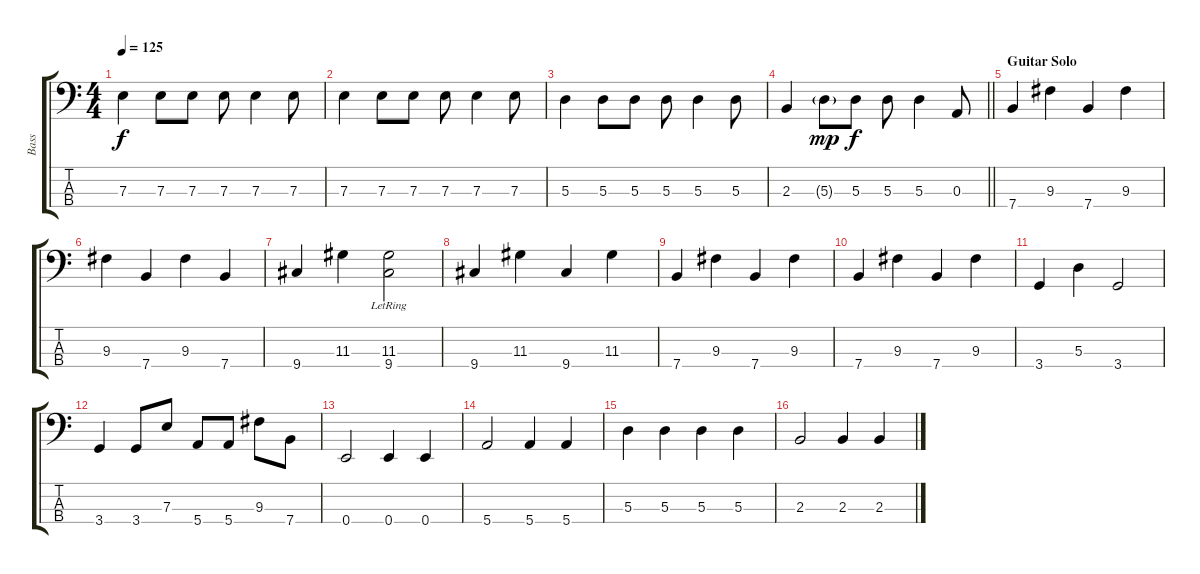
\track ("Bass" "Bass") {instrument electricbassfinger}
\staff {score tabs}
\tuning (G2 D2 A1 E1) {hide}
\ts (4 4)
\tempo 125
\clef f4
\ks c
7.3.4{dy f} 7.3.8 7.3.8 7.3.8 7.3.4 7.3.8 |
7.3.4 7.3.8 7.3.8 7.3.8 7.3.4 7.3.8 |
5.3.4 5.3.8 5.3.8 5.3.8 5.3.4 5.3.8 |
\barLineRight lightlight
2.3.4 5.3{g}.8{dy mp} 5.3.8{dy f} 5.3.8 5.3.4 0.3.8 |
\section ("" "Guitar Solo")
7.4.4 9.3.4 7.4.4 9.3.4 |
9.3.4 7.4.4 9.3.4 7.4.4 |
9.4.4 11.3.4 (11.3{lr} 9.4{lr}).2 |
9.4.4 11.3.4 9.4.4 11.3.4 |
7.4.4 9.3.4 7.4.4 9.3.4 |
7.4.4 9.3.4 7.4.4 9.3.4 |
3.4.4 5.3.4 3.4.2 |
3.4.4 3.4.8 7.3.8 5.4.8 5.4.8 9.3.8 7.4.8 |
0.4.2 0.4.4 0.4.4 |
5.4.2 5.4.4 5.4.4 |
5.3.4 5.3.4 5.3.4 5.3.4 |
2.3.2 2.3.4 2.3.4
